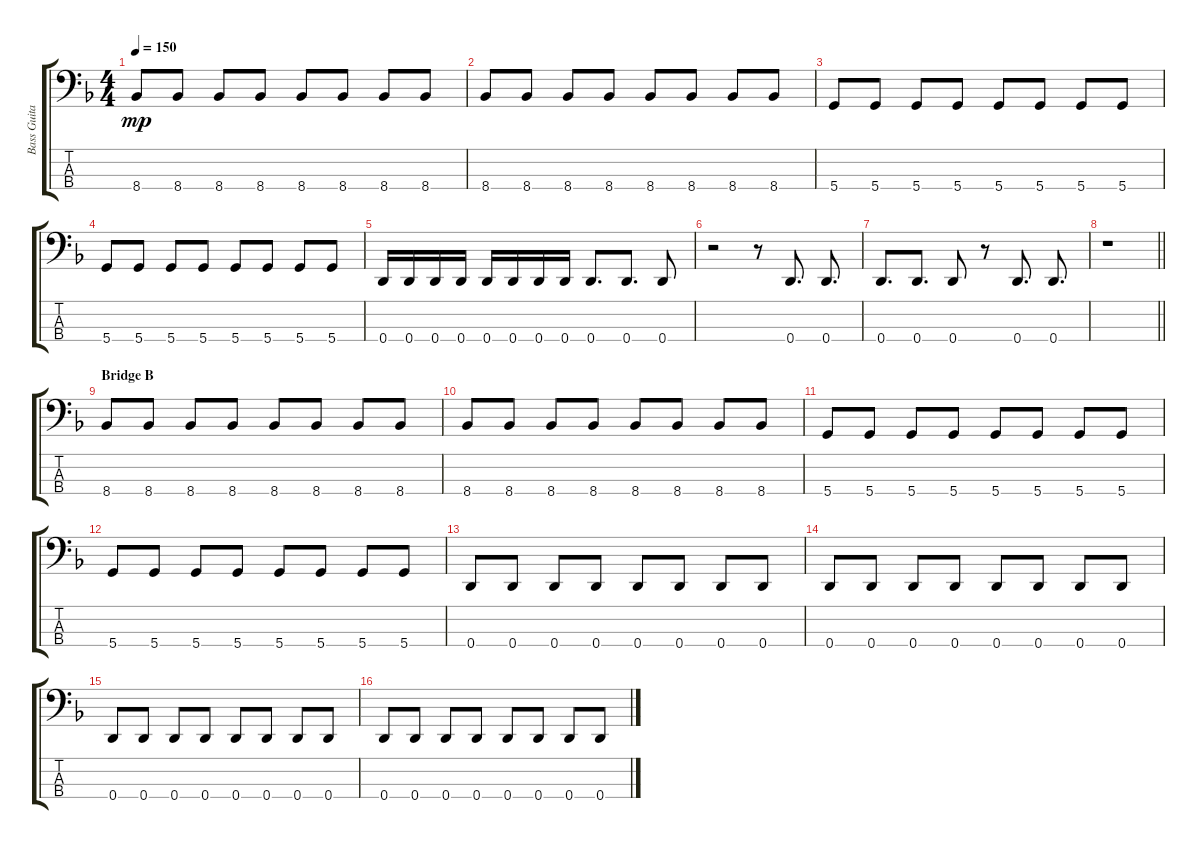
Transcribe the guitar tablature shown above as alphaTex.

\track ("Bass Guitar" "Bass Guita") {instrument electricbassfinger}
\staff {score tabs}
\tuning (G2 D2 A1 D1) {hide}
\ts (4 4)
\tempo 150
\clef f4
\ks f
8.4.8{dy mp} 8.4.8 8.4.8 8.4.8 8.4.8 8.4.8 8.4.8 8.4.8 |
8.4.8 8.4.8 8.4.8 8.4.8 8.4.8 8.4.8 8.4.8 8.4.8 |
5.4.8 5.4.8 5.4.8 5.4.8 5.4.8 5.4.8 5.4.8 5.4.8 |
5.4.8 5.4.8 5.4.8 5.4.8 5.4.8 5.4.8 5.4.8 5.4.8 |
0.4.16 0.4.16 0.4.16 0.4.16 0.4.16 0.4.16 0.4.16 0.4.16 0.4.8{d} 0.4.8{d} 0.4.8 |
r.2 r.8 0.4.8{d} 0.4.8{d} |
0.4.8{d} 0.4.8{d} 0.4.8 r.8 0.4.8{d} 0.4.8{d} |
\barLineRight lightlight
r.1 |
\section ("" "Bridge B")
8.4.8 8.4.8 8.4.8 8.4.8 8.4.8 8.4.8 8.4.8 8.4.8 |
8.4.8 8.4.8 8.4.8 8.4.8 8.4.8 8.4.8 8.4.8 8.4.8 |
5.4.8 5.4.8 5.4.8 5.4.8 5.4.8 5.4.8 5.4.8 5.4.8 |
5.4.8 5.4.8 5.4.8 5.4.8 5.4.8 5.4.8 5.4.8 5.4.8 |
0.4.8 0.4.8 0.4.8 0.4.8 0.4.8 0.4.8 0.4.8 0.4.8 |
0.4.8 0.4.8 0.4.8 0.4.8 0.4.8 0.4.8 0.4.8 0.4.8 |
0.4.8 0.4.8 0.4.8 0.4.8 0.4.8 0.4.8 0.4.8 0.4.8 |
0.4.8 0.4.8 0.4.8 0.4.8 0.4.8 0.4.8 0.4.8 0.4.8
